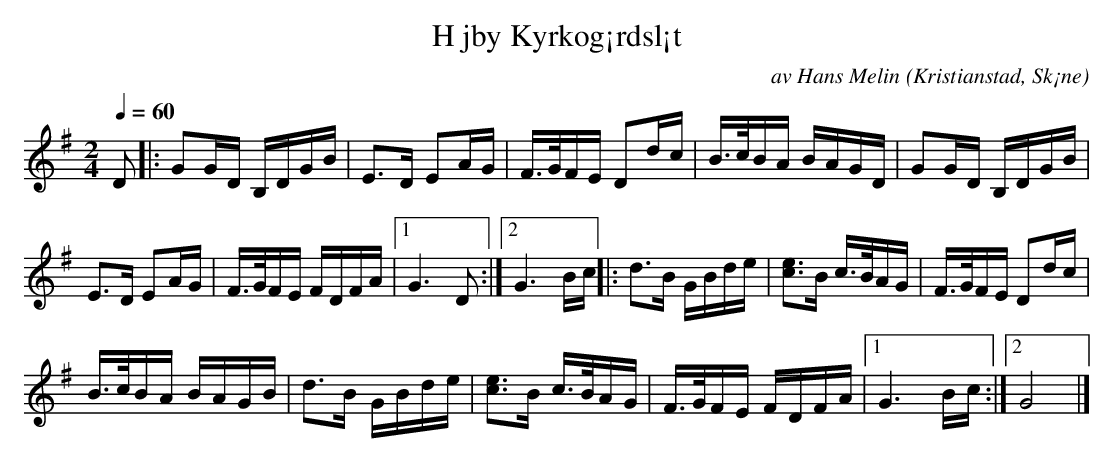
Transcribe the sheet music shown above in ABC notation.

X:1
T:H jby Kyrkog¡rdsl¡t
C:av Hans Melin
O:Kristianstad, Sk¡ne
M:2/4
L:1/16
K:G
Q:1/4=60
D2 |: G2GD B,DGB | E3D E2AG | F3/2G/2FE D2dc | B3/2c/2BA BAGD | G2GD B,DGB |
E3D E2AG | F3/2G/2FE FDFA |1 G6 D2:|2 G6 Bc ||: d3B GBde | [e3c3]B c3/2B/2AG | F3/2G/2FE D2dc|
B3/2c/2BA BAGB | d3B GBde | [e3c3]B c3/2B/2AG | F3/2G/2FE FDFA | [1 G6 Bc :| [2 G8|]
